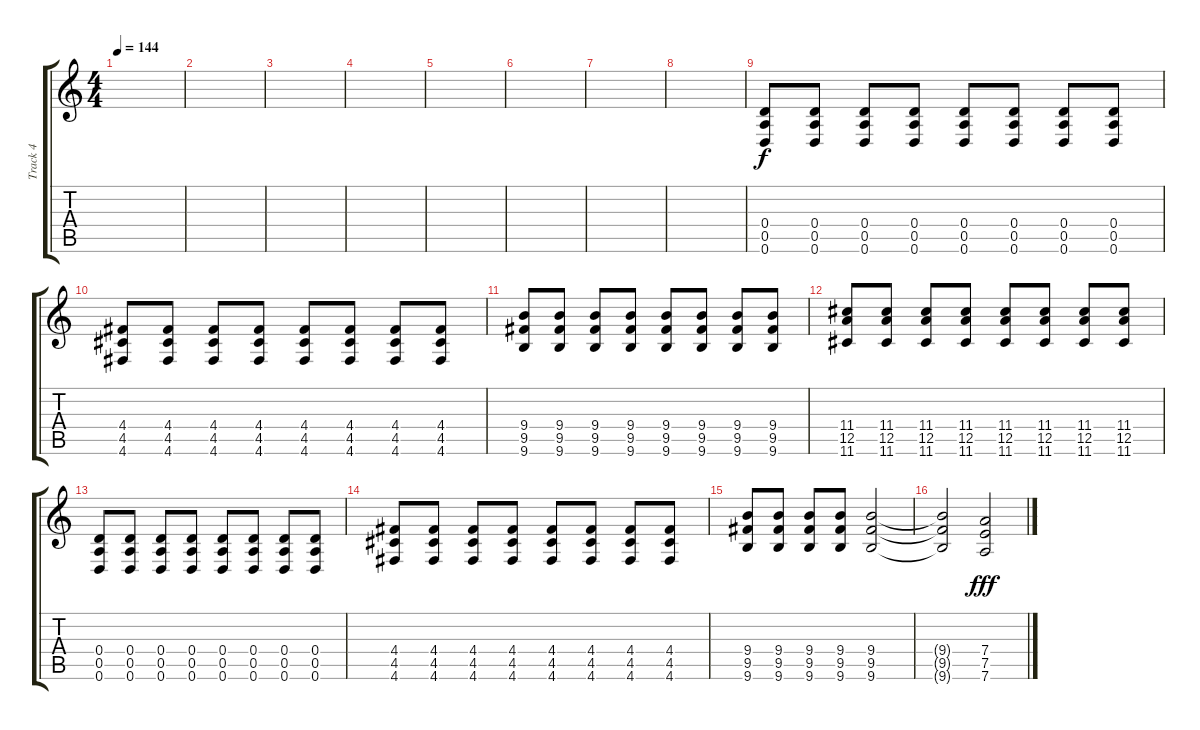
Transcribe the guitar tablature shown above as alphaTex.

\track ("Track 4" "Track 4") {instrument overdrivenguitar}
\staff {score tabs}
\tuning (E4 B3 G3 D3 A2 D2) {hide}
\ts (4 4)
\tempo 144
\clef g2
\ks c
|
|
|
|
|
|
|
|
(0.4 0.5 0.6).8 (0.4 0.5 0.6).8 (0.4 0.5 0.6).8 (0.4 0.5 0.6).8 (0.4 0.5 0.6).8 (0.4 0.5 0.6).8 (0.4 0.5 0.6).8 (0.4 0.5 0.6).8 |
(4.4 4.5 4.6).8 (4.4 4.5 4.6).8 (4.4 4.5 4.6).8 (4.4 4.5 4.6).8 (4.4 4.5 4.6).8 (4.4 4.5 4.6).8 (4.4 4.5 4.6).8 (4.4 4.5 4.6).8 |
(9.4 9.5 9.6).8 (9.4 9.5 9.6).8 (9.4 9.5 9.6).8 (9.4 9.5 9.6).8 (9.4 9.5 9.6).8 (9.4 9.5 9.6).8 (9.4 9.5 9.6).8 (9.4 9.5 9.6).8 |
(11.4 12.5 11.6).8 (11.4 12.5 11.6).8 (11.4 12.5 11.6).8 (11.4 12.5 11.6).8 (11.4 12.5 11.6).8 (11.4 12.5 11.6).8 (11.4 12.5 11.6).8 (11.4 12.5 11.6).8 |
(0.4 0.5 0.6).8 (0.4 0.5 0.6).8 (0.4 0.5 0.6).8 (0.4 0.5 0.6).8 (0.4 0.5 0.6).8 (0.4 0.5 0.6).8 (0.4 0.5 0.6).8 (0.4 0.5 0.6).8 |
(4.4 4.5 4.6).8 (4.4 4.5 4.6).8 (4.4 4.5 4.6).8 (4.4 4.5 4.6).8 (4.4 4.5 4.6).8 (4.4 4.5 4.6).8 (4.4 4.5 4.6).8 (4.4 4.5 4.6).8 |
(9.4 9.5 9.6).8 (9.4 9.5 9.6).8 (9.4 9.5 9.6).8 (9.4 9.5 9.6).8 (9.4 9.5 9.6).2 |
(9.4{t} 9.5{t} 9.6{t}).2{dy f} (7.4 7.5 7.6).2{dy fff}
